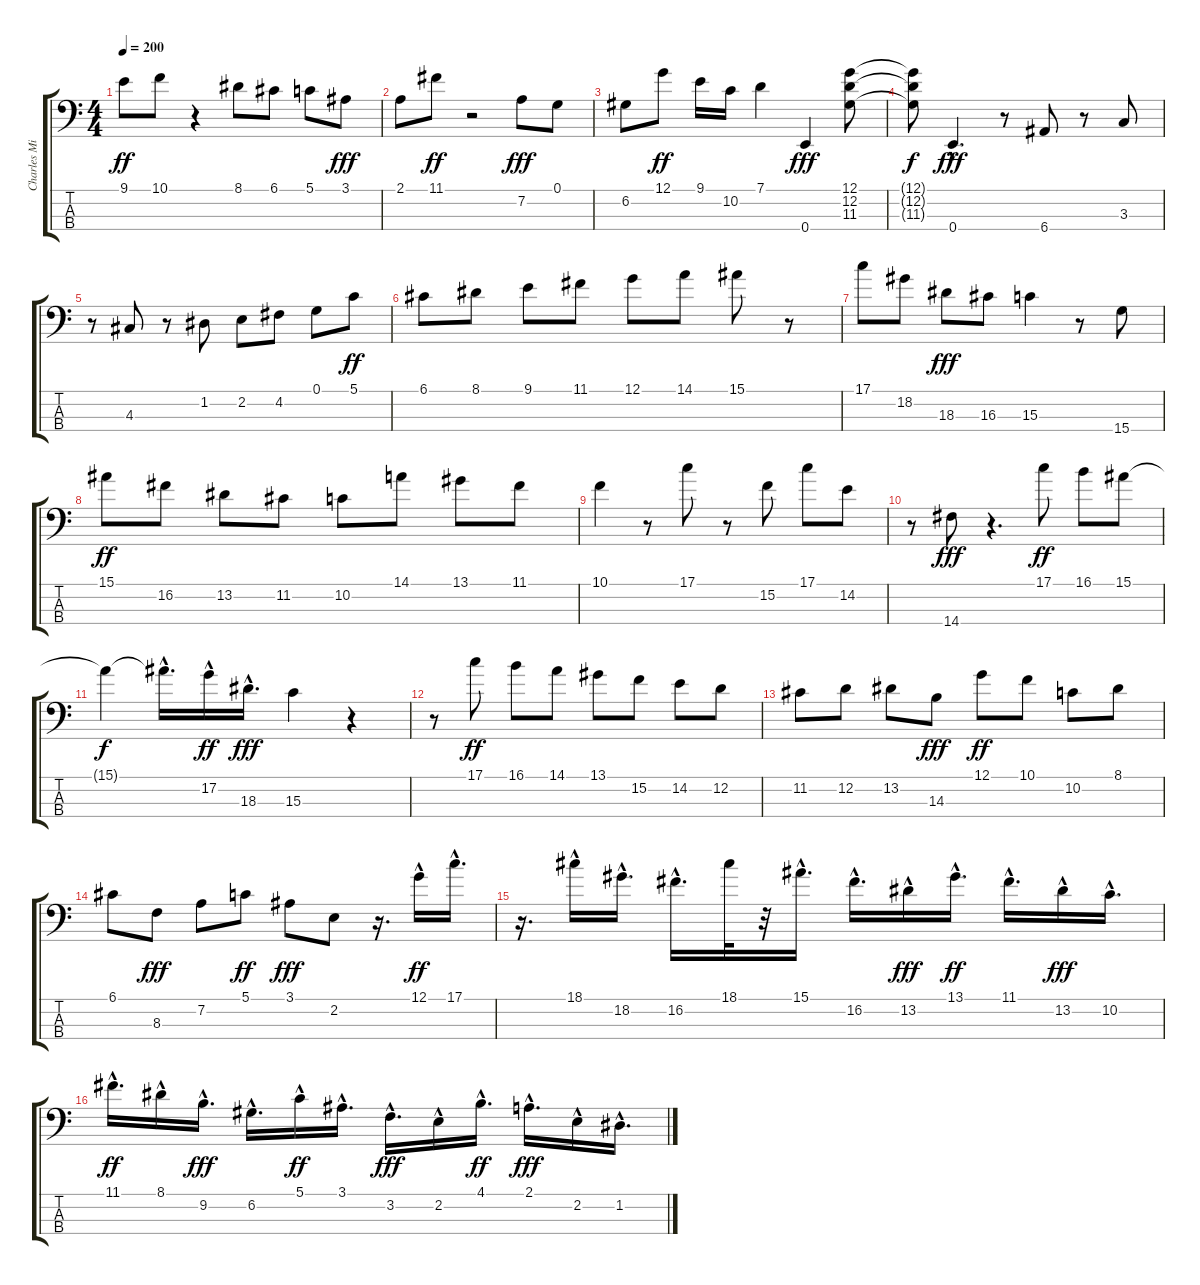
\track ("Charles Mingus" "Charles Mi") {instrument acousticbass}
\staff {score tabs}
\tuning (G2 D2 A1 E1) {hide}
\ts (4 4)
\tempo 200
\clef f4
\ks c
9.1.8{dy ff} 10.1.8 r.4 8.1.8 6.1.8 5.1.8 3.1.8{dy fff} |
2.1.8 11.1.8{dy ff} r.2 7.2.8{dy fff} 0.1.8 |
6.2.8 12.1.8{dy ff} 9.1.16 10.2.16 7.1.4 0.4.4{dy fff} (12.1 12.2 11.3).8 |
(12.1{t} 12.2{t} 11.3{t}).8{dy f} 0.4{hac}.4{d dy fff} r.8 6.4.8 r.8 3.3.8 |
r.8 4.3.8 r.8 1.2.8 2.2.8 4.2.8 0.1.8 5.1.8{dy ff} |
6.1.8 8.1.8 9.1.8 11.1.8 12.1.8 14.1.8 15.1.8 r.8 |
17.1.8 18.2.8 18.3.8{dy fff} 16.3.8 15.3.4 r.8 15.4.8 |
15.1.8{dy ff} 16.2.8 13.2.8 11.2.8 10.2.8 14.1.8 13.1.8 11.1.8 |
10.1.4 r.8 17.1.8 r.8 15.2.8 17.1.8 14.2.8 |
r.8 14.4.8{dy fff} r.4{d} 17.1.8{dy ff} 16.1.8 15.1.8 |
15.1{t}.4{dy f} 15.1{hac t}.16{d} 17.2{hac}.16{dy ff} 18.3{hac}.16{d dy fff} 15.3.4 r.4 |
r.8 17.1.8{dy ff} 16.1.8 14.1.8 13.1.8 15.2.8 14.2.8 12.2.8 |
11.2.8 12.2.8 13.2.8 14.3.8{dy fff} 12.1.8{dy ff} 10.1.8 10.2.8 8.1.8 |
6.1.8 8.3.8{dy fff} 7.2.8 5.1.8{dy ff} 3.1.8{dy fff} 2.2.8 r.16{d} 12.1{hac}.16{dy ff} 17.1{hac}.16{d} |
r.16{d} 18.1{hac}.16 18.2{hac}.16{d} 16.2{hac}.16{d} 18.1.32 r.32 15.1{hac}.16{d} 16.2{hac}.16{d} 13.2{hac}.16{dy fff} 13.1{hac}.16{d dy ff} 11.1{hac}.16{d} 13.2{hac}.16{dy fff} 10.2{hac}.16{d} |
11.1{hac}.16{d dy ff} 8.1{hac}.16 9.2{hac}.16{d dy fff} 6.2{hac}.16{d} 5.1{hac}.16{dy ff} 3.1{hac}.16{d} 3.2{hac}.16{d dy fff} 2.2{hac}.16 4.1{hac}.16{d dy ff} 2.1{hac}.16{d dy fff} 2.2{hac}.16 1.2{hac}.16{d}
